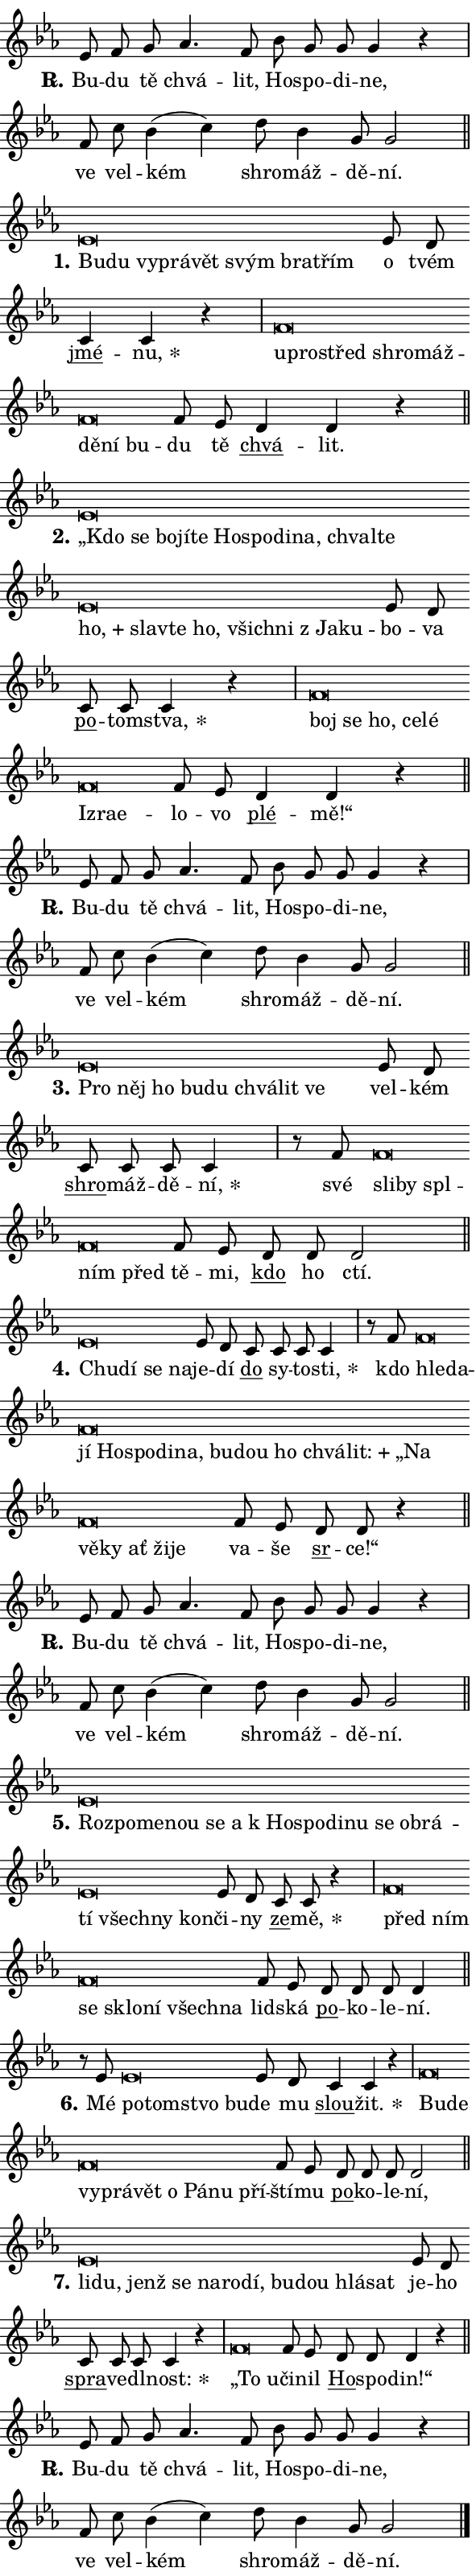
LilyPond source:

\version "2.24.0"
\header { tagline = "" }
\paper {
  indent = 0\cm
  top-margin = 0\cm
  right-margin = 0.13\cm % to fit lyric hyphens
  bottom-margin = 0\cm
  left-margin = 0\cm
  paper-width = 10\cm
  page-breaking = #ly:one-page-breaking
  system-system-spacing.basic-distance = #11
  score-system-spacing.basic-distance = #11
  ragged-last = ##f
}


%% Author: Thomas Morley
%% https://lists.gnu.org/archive/html/lilypond-user/2020-05/msg00002.html
#(define (line-position grob)
"Returns position of @var[grob} in current system:
   @code{'start}, if at first time-step
   @code{'end}, if at last time-step
   @code{'middle} otherwise
"
  (let* ((col (ly:item-get-column grob))
         (ln (ly:grob-object col 'left-neighbor))
         (rn (ly:grob-object col 'right-neighbor))
         (col-to-check-left (if (ly:grob? ln) ln col))
         (col-to-check-right (if (ly:grob? rn) rn col))
         (break-dir-left
           (and
             (ly:grob-property col-to-check-left 'non-musical #f)
             (ly:item-break-dir col-to-check-left)))
         (break-dir-right
           (and
             (ly:grob-property col-to-check-right 'non-musical #f)
             (ly:item-break-dir col-to-check-right))))
        (cond ((eqv? 1 break-dir-left) 'start)
              ((eqv? -1 break-dir-right) 'end)
              (else 'middle))))

#(define (tranparent-at-line-position vctor)
  (lambda (grob)
  "Relying on @code{line-position} select the relevant enry from @var{vctor}.
Used to determine transparency,"
    (case (line-position grob)
      ((end) (not (vector-ref vctor 0)))
      ((middle) (not (vector-ref vctor 1)))
      ((start) (not (vector-ref vctor 2))))))

noteHeadBreakVisibility =
#(define-music-function (break-visibility)(vector?)
"Makes @code{NoteHead}s transparent relying on @var{break-visibility}"
#{
  \override NoteHead.transparent =
    #(tranparent-at-line-position break-visibility)
#})

#(define delete-ledgers-for-transparent-note-heads
  (lambda (grob)
    "Reads whether a @code{NoteHead} is transparent.
If so this @code{NoteHead} is removed from @code{'note-heads} from
@var{grob}, which is supposed to be @code{LedgerLineSpanner}.
As a result ledgers are not printed for this @code{NoteHead}"
    (let* ((nhds-array (ly:grob-object grob 'note-heads))
           (nhds-list
             (if (ly:grob-array? nhds-array)
                 (ly:grob-array->list nhds-array)
                 '()))
           ;; Relies on the transparent-property being done before
           ;; Staff.LedgerLineSpanner.after-line-breaking is executed.
           ;; This is fragile ...
           (to-keep
             (remove
               (lambda (nhd)
                 (ly:grob-property nhd 'transparent #f))
               nhds-list)))
      ;; TODO find a better method to iterate over grob-arrays, similiar
      ;; to filter/remove etc for lists
      ;; For now rebuilt from scratch
      (set! (ly:grob-object grob 'note-heads)  '())
      (for-each
        (lambda (nhd)
          (ly:pointer-group-interface::add-grob grob 'note-heads nhd))
        to-keep))))

squashNotes = {
  \override NoteHead.X-extent = #'(-0.2 . 0.2)
  \override NoteHead.Y-extent = #'(-0.75 . 0)
  \override NoteHead.stencil =
    #(lambda (grob)
       (let ((pos (ly:grob-property grob 'staff-position)))
         (begin
           (if (< pos -7) (display "ERROR: Lower brevis then expected\n") (display ""))
           (if (<= pos -6) ly:text-interface::print ly:note-head::print))))
}
unSquashNotes = {
  \revert NoteHead.X-extent
  \revert NoteHead.Y-extent
  \revert NoteHead.stencil
}

hideNotes = \noteHeadBreakVisibility #begin-of-line-visible
unHideNotes = \noteHeadBreakVisibility #all-visible

% work-around for resetting accidentals
% https://lilypond.org/doc/v2.23/Documentation/notation/displaying-rhythms#unmetered-music
cadenzaMeasure = {
  \cadenzaOff
  \partial 1024 s1024
  \cadenzaOn
}

#(define-markup-command (accent layout props text) (markup?)
  "Underline accented syllable"
  (interpret-markup layout props
    #{\markup \override #'(offset . 4.3) \underline { #text }#}))

responsum = \markup \concat {
  "R" \hspace #-1.05 \path #0.1 #'((moveto 0 0.07) (lineto 0.9 0.8)) \hspace #0.05 "."
}

spaceSize = #0.6828661417322834 % exact space size for TeX Gyre Schola

\layout {
  \context {
    \Staff
    \remove "Time_signature_engraver"
    \override LedgerLineSpanner.after-line-breaking = #delete-ledgers-for-transparent-note-heads
  }
  \context {
    \Lyrics {
      \override LyricSpace.minimum-distance = \spaceSize
      \override LyricText.font-name = #"TeX Gyre Schola"
      \override LyricText.font-size = 1
      \override StanzaNumber.font-name = #"TeX Gyre Schola Bold"
      \override StanzaNumber.font-size = 1
    }
  }
  \context {
    \Score 
    \override NoteHead.text =
      #(lambda (grob) 
        (let ((pos (ly:grob-property grob 'staff-position)))
          #{\markup {
            \combine
              \halign #-0.55 \raise #(if (= pos -6) 0 0.5) \override #'(thickness . 2) \draw-line #'(3.2 . 0)
              \musicglyph "noteheads.sM1"
          }#}))
  }
}

% magnetic-lyrics.ily
%
%   written by
%     Jean Abou Samra <jean@abou-samra.fr>
%     Werner Lemberg <wl@gnu.org>
%
%   adapted by
%     Jiri Hon <jiri.hon@gmail.com>
%
% Version 2022-Apr-15

% https://www.mail-archive.com/lilypond-user@gnu.org/msg149350.html

#(define (Left_hyphen_pointer_engraver context)
   "Collect syllable-hyphen-syllable occurrences in lyrics and store
them in properties.  This engraver only looks to the left.  For
example, if the lyrics input is @code{foo -- bar}, it does the
following.

@itemize @bullet
@item
Set the @code{text} property of the @code{LyricHyphen} grob between
@q{foo} and @q{bar} to @code{foo}.

@item
Set the @code{left-hyphen} property of the @code{LyricText} grob with
text @q{foo} to the @code{LyricHyphen} grob between @q{foo} and
@q{bar}.
@end itemize

Use this auxiliary engraver in combination with the
@code{lyric-@/text::@/apply-@/magnetic-@/offset!} hook."
   (let ((hyphen #f)
         (text #f))
     (make-engraver
      (acknowledgers
       ((lyric-syllable-interface engraver grob source-engraver)
        (set! text grob)))
      (end-acknowledgers
       ((lyric-hyphen-interface engraver grob source-engraver)
        ;(when (not (grob::has-interface grob 'lyric-space-interface))
          (set! hyphen grob)));)
      ((stop-translation-timestep engraver)
       (when (and text hyphen)
         (ly:grob-set-object! text 'left-hyphen hyphen))
       (set! text #f)
       (set! hyphen #f)))))

#(define (lyric-text::apply-magnetic-offset! grob)
   "If the space between two syllables is less than the value in
property @code{LyricText@/.details@/.squash-threshold}, move the right
syllable to the left so that it gets concatenated with the left
syllable.

Use this function as a hook for
@code{LyricText@/.after-@/line-@/breaking} if the
@code{Left_@/hyphen_@/pointer_@/engraver} is active."
   (let ((hyphen (ly:grob-object grob 'left-hyphen #f)))
     (when hyphen
       (let ((left-text (ly:spanner-bound hyphen LEFT)))
         (when (grob::has-interface left-text 'lyric-syllable-interface)
           (let* ((common (ly:grob-common-refpoint grob left-text X))
                  (this-x-ext (ly:grob-extent grob common X))
                  (left-x-ext
                   (begin
                     ;; Trigger magnetism for left-text.
                     (ly:grob-property left-text 'after-line-breaking)
                     (ly:grob-extent left-text common X)))
                  ;; `delta` is the gap width between two syllables.
                  (delta (- (interval-start this-x-ext)
                            (interval-end left-x-ext)))
                  (details (ly:grob-property grob 'details))
                  (threshold (assoc-get 'squash-threshold details 0.2)))
             (when (< delta threshold)
               (let* (;; We have to manipulate the input text so that
                      ;; ligatures crossing syllable boundaries are not
                      ;; disabled.  For languages based on the Latin
                      ;; script this is essentially a beautification.
                      ;; However, for non-Western scripts it can be a
                      ;; necessity.
                      (lt (ly:grob-property left-text 'text))
                      (rt (ly:grob-property grob 'text))
                      (is-space (grob::has-interface hyphen 'lyric-space-interface))
                      (space (if is-space " " ""))
                      (extra-delta (if is-space spaceSize 0))
                      ;; Append new syllable.
                      (ltrt-space (if (and (string? lt) (string? rt))
                                (string-append lt space rt)
                                (make-concat-markup (list lt space rt))))
                      ;; Right-align `ltrt` to the right side.
                      (ltrt-space-markup (grob-interpret-markup
                               grob
                               (make-translate-markup
                                (cons (interval-length this-x-ext) 0)
                                (make-right-align-markup ltrt-space)))))
                 (begin
                   ;; Don't print `left-text`.
                   (ly:grob-set-property! left-text 'stencil #f)
                   ;; Set text and stencil (which holds all collected
                   ;; syllables so far) and shift it to the left.
                   (ly:grob-set-property! grob 'text ltrt-space)
                   (ly:grob-set-property! grob 'stencil ltrt-space-markup)
                   (ly:grob-translate-axis! grob (- (- delta extra-delta)) X))))))))))


#(define (lyric-hyphen::displace-bounds-first grob)
   ;; Make very sure this callback isn't triggered too early.
   (let ((left (ly:spanner-bound grob LEFT))
         (right (ly:spanner-bound grob RIGHT)))
     (ly:grob-property left 'after-line-breaking)
     (ly:grob-property right 'after-line-breaking)
     (ly:lyric-hyphen::print grob)))

squashThreshold = #0.4

\layout {
  \context {
    \Lyrics
    \consists #Left_hyphen_pointer_engraver
    \override LyricText.after-line-breaking =
      #lyric-text::apply-magnetic-offset!
    \override LyricHyphen.stencil = #lyric-hyphen::displace-bounds-first
    \override LyricText.details.squash-threshold = \squashThreshold
    \override LyricHyphen.minimum-distance = 0
    \override LyricHyphen.minimum-length = \squashThreshold
  }
}

squashText = \override LyricText.details.squash-threshold = 9999
unSquashText = \override LyricText.details.squash-threshold = \squashThreshold

leftText = \override LyricText.self-alignment-X = #LEFT
unLeftText = \revert LyricText.self-alignment-X

starOffset = #(lambda (grob) 
                (let ((x_offset (ly:self-alignment-interface::aligned-on-x-parent grob)))
                  (if (= x_offset 0) 0 (+ x_offset 1.2))))

star = #(define-music-function (syllable)(string?)
"Append star separator at the end of a syllable"
#{
  \once \override LyricText.X-offset = #starOffset
  \lyricmode { \markup {
    #syllable
    \override #'((font-name . "TeX Gyre Schola Bold")) \hspace #0.2 \lower #0.65 \larger "*"
  } }
#})

starAccent = #(define-music-function (syllable)(string?)
"Append star separator at the end of a syllable and make accent"
#{
  \once \override LyricText.X-offset = #starOffset
  \lyricmode { \markup {
    \accent #syllable
    \override #'((font-name . "TeX Gyre Schola Bold")) \hspace #0.2 \lower #0.65 \larger "*"
  } }
#})

breath = #(define-music-function (syllable)(string?)
"Append breathing indicator at the end of a syllable"
#{
  \lyricmode { \markup { #syllable "+" } }
#})

optionalBreath = #(define-music-function (syllable)(string?)
"Append optional breathing indicator at the end of a syllable"
#{
  \lyricmode { \markup { #syllable "(+)" } }
#})


\score {
    <<
        \new Voice = "melody" { \cadenzaOn \key es \major \relative { es'8 f g as4. f8 \bar "" bes g g g4 r \cadenzaMeasure \bar "|" f8 c' \bar "" bes4( c) \bar "" d8 bes4 g8 g2 \cadenzaMeasure \bar "||" \break } }
        \new Lyrics \lyricsto "melody" { \lyricmode { \set stanza = \responsum
Bu -- du tě chvá -- lit, Ho -- spo -- di -- ne, ve vel -- kém shro -- máž -- dě -- ní. } }
    >>
    \layout {}
}

\score {
    <<
        \new Voice = "melody" { \cadenzaOn \key es \major \relative { \squashNotes es'\breve*1/16 \hideNotes \breve*1/16 \bar "" \breve*1/16 \bar "" \breve*1/16 \bar "" \breve*1/16 \bar "" \breve*1/16 \bar "" \breve*1/16 \breve*1/16 \bar "" \unHideNotes \unSquashNotes es8 d \bar "" c4 c r \cadenzaMeasure \bar "|" \squashNotes f\breve*1/16 \hideNotes \breve*1/16 \bar "" \breve*1/16 \bar "" \breve*1/16 \bar "" \breve*1/16 \bar "" \breve*1/16 \bar "" \breve*1/16 \breve*1/16 \bar "" \unHideNotes \unSquashNotes f8 es \bar "" d4 d r \cadenzaMeasure \bar "||" \break } }
        \new Lyrics \lyricsto "melody" { \lyricmode { \set stanza = "1."
\leftText Bu -- \squashText du vy -- prá -- vět svým bra -- třím \unLeftText \unSquashText o tvém \markup \accent jmé -- \star nu, \leftText u -- \squashText pro -- střed shro -- máž -- dě -- ní bu -- \unLeftText \unSquashText du tě \markup \accent chvá -- lit. } }
    >>
    \layout {}
}

\score {
    <<
        \new Voice = "melody" { \cadenzaOn \key es \major \relative { \squashNotes es'\breve*1/16 \hideNotes \breve*1/16 \bar "" \breve*1/16 \bar "" \breve*1/16 \bar "" \breve*1/16 \bar "" \breve*1/16 \bar "" \breve*1/16 \bar "" \breve*1/16 \bar "" \breve*1/16 \bar "" \breve*1/16 \bar "" \breve*1/16 \bar "" \breve*1/16 \bar "" \breve*1/16 \bar "" \breve*1/16 \bar "" \breve*1/16 \bar "" \breve*1/16 \bar "" \breve*1/16 \bar "" \breve*1/16 \breve*1/16 \bar "" \unHideNotes \unSquashNotes es8 d \bar "" c c c4 r \cadenzaMeasure \bar "|" \squashNotes f\breve*1/16 \hideNotes \breve*1/16 \bar "" \breve*1/16 \bar "" \breve*1/16 \bar "" \breve*1/16 \bar "" \breve*1/16 \bar "" \breve*1/16 \breve*1/16 \bar "" \unHideNotes \unSquashNotes f8 es \bar "" d4 d r \cadenzaMeasure \bar "||" \break } }
        \new Lyrics \lyricsto "melody" { \lyricmode { \set stanza = "2."
\leftText „Kdo \squashText se bo -- jí -- te Ho -- spo -- di -- na, chval -- te \breath "ho," sla -- vte ho, všich -- ni "z Ja" -- ku -- \unLeftText \unSquashText bo -- va \markup \accent po -- tom -- \star stva, \leftText boj \squashText se ho, ce -- lé Iz -- ra -- e -- \unLeftText \unSquashText lo -- vo \markup \accent plé -- mě!“ } }
    >>
    \layout {}
}

\score {
    <<
        \new Voice = "melody" { \cadenzaOn \key es \major \relative { es'8 f g as4. f8 \bar "" bes g g g4 r \cadenzaMeasure \bar "|" f8 c' \bar "" bes4( c) \bar "" d8 bes4 g8 g2 \cadenzaMeasure \bar "||" \break } }
        \new Lyrics \lyricsto "melody" { \lyricmode { \set stanza = \responsum
Bu -- du tě chvá -- lit, Ho -- spo -- di -- ne, ve vel -- kém shro -- máž -- dě -- ní. } }
    >>
    \layout {}
}

\score {
    <<
        \new Voice = "melody" { \cadenzaOn \key es \major \relative { \squashNotes es'\breve*1/16 \hideNotes \breve*1/16 \bar "" \breve*1/16 \bar "" \breve*1/16 \bar "" \breve*1/16 \bar "" \breve*1/16 \bar "" \breve*1/16 \breve*1/16 \bar "" \unHideNotes \unSquashNotes es8 d \bar "" c c c c4 \cadenzaMeasure \bar "|" r8 f8 \squashNotes f\breve*1/16 \hideNotes \breve*1/16 \bar "" \breve*1/16 \bar "" \breve*1/16 \breve*1/16 \bar "" \unHideNotes \unSquashNotes f8 es \bar "" d8 d d2 \cadenzaMeasure \bar "||" \break } }
        \new Lyrics \lyricsto "melody" { \lyricmode { \set stanza = "3."
\leftText Pro \squashText něj ho bu -- du chvá -- lit ve \unLeftText \unSquashText vel -- kém \markup \accent shro -- máž -- dě -- \star ní, své \leftText sli -- \squashText by spl -- ním před \unLeftText \unSquashText tě -- mi, \markup \accent kdo ho ctí. } }
    >>
    \layout {}
}

\score {
    <<
        \new Voice = "melody" { \cadenzaOn \key es \major \relative { \squashNotes es'\breve*1/16 \hideNotes \breve*1/16 \bar "" \breve*1/16 \breve*1/16 \bar "" \unHideNotes \unSquashNotes es8 d \bar "" c c c c4 \cadenzaMeasure \bar "|" r8 f8 \squashNotes f\breve*1/16 \hideNotes \breve*1/16 \bar "" \breve*1/16 \bar "" \breve*1/16 \bar "" \breve*1/16 \bar "" \breve*1/16 \bar "" \breve*1/16 \bar "" \breve*1/16 \bar "" \breve*1/16 \bar "" \breve*1/16 \bar "" \breve*1/16 \bar "" \breve*1/16 \bar "" \breve*1/16 \bar "" \breve*1/16 \bar "" \breve*1/16 \bar "" \breve*1/16 \bar "" \breve*1/16 \breve*1/16 \bar "" \unHideNotes \unSquashNotes f8 es \bar "" d8 d r4 \cadenzaMeasure \bar "||" \break } }
        \new Lyrics \lyricsto "melody" { \lyricmode { \set stanza = "4."
\leftText Chu -- \squashText dí se na -- \unLeftText \unSquashText je -- dí \markup \accent do sy -- to -- \star sti, kdo \leftText hle -- \squashText da -- jí Ho -- spo -- di -- na, bu -- dou ho chvá -- \breath "lit:" „Na vě -- ky ať ži -- je \unLeftText \unSquashText va -- še \markup \accent sr -- ce!“ } }
    >>
    \layout {}
}

\score {
    <<
        \new Voice = "melody" { \cadenzaOn \key es \major \relative { es'8 f g as4. f8 \bar "" bes g g g4 r \cadenzaMeasure \bar "|" f8 c' \bar "" bes4( c) \bar "" d8 bes4 g8 g2 \cadenzaMeasure \bar "||" \break } }
        \new Lyrics \lyricsto "melody" { \lyricmode { \set stanza = \responsum
Bu -- du tě chvá -- lit, Ho -- spo -- di -- ne, ve vel -- kém shro -- máž -- dě -- ní. } }
    >>
    \layout {}
}

\score {
    <<
        \new Voice = "melody" { \cadenzaOn \key es \major \relative { \squashNotes es'\breve*1/16 \hideNotes \breve*1/16 \bar "" \breve*1/16 \bar "" \breve*1/16 \bar "" \breve*1/16 \bar "" \breve*1/16 \bar "" \breve*1/16 \bar "" \breve*1/16 \bar "" \breve*1/16 \bar "" \breve*1/16 \bar "" \breve*1/16 \bar "" \breve*1/16 \bar "" \breve*1/16 \bar "" \breve*1/16 \bar "" \breve*1/16 \bar "" \breve*1/16 \breve*1/16 \bar "" \unHideNotes \unSquashNotes es8 d \bar "" c8 c r4 \cadenzaMeasure \bar "|" \squashNotes f\breve*1/16 \hideNotes \breve*1/16 \bar "" \breve*1/16 \bar "" \breve*1/16 \bar "" \breve*1/16 \bar "" \breve*1/16 \breve*1/16 \bar "" \unHideNotes \unSquashNotes f8 es \bar "" d d d d4 \cadenzaMeasure \bar "||" \break } }
        \new Lyrics \lyricsto "melody" { \lyricmode { \set stanza = "5."
\leftText Roz -- \squashText po -- me -- nou se a "k Ho" -- spo -- di -- nu se ob -- rá -- tí všech -- ny kon -- \unLeftText \unSquashText či -- ny \markup \accent ze -- \star mě, \leftText před \squashText ním se sklo -- ní všech -- na \unLeftText \unSquashText lid -- ská \markup \accent po -- ko -- le -- ní. } }
    >>
    \layout {}
}

\score {
    <<
        \new Voice = "melody" { \cadenzaOn \key es \major \relative { r8 es'8 \squashNotes es\breve*1/16 \hideNotes \breve*1/16 \bar "" \breve*1/16 \breve*1/16 \bar "" \unHideNotes \unSquashNotes es8 d \bar "" c4 c r \cadenzaMeasure \bar "|" \squashNotes f\breve*1/16 \hideNotes \breve*1/16 \bar "" \breve*1/16 \bar "" \breve*1/16 \bar "" \breve*1/16 \bar "" \breve*1/16 \bar "" \breve*1/16 \bar "" \breve*1/16 \breve*1/16 \bar "" \unHideNotes \unSquashNotes f8 es \bar "" d d d d2 \cadenzaMeasure \bar "||" \break } }
        \new Lyrics \lyricsto "melody" { \lyricmode { \set stanza = "6."
Mé \leftText po -- \squashText tom -- stvo bu -- \unLeftText \unSquashText de mu \markup \accent slou -- \star žit. \leftText Bu -- \squashText de vy -- prá -- vět o Pá -- nu pří -- \unLeftText \unSquashText ští -- mu \markup \accent po -- ko -- le -- ní, } }
    >>
    \layout {}
}

\score {
    <<
        \new Voice = "melody" { \cadenzaOn \key es \major \relative { \squashNotes es'\breve*1/16 \hideNotes \breve*1/16 \bar "" \breve*1/16 \bar "" \breve*1/16 \bar "" \breve*1/16 \bar "" \breve*1/16 \bar "" \breve*1/16 \bar "" \breve*1/16 \bar "" \breve*1/16 \bar "" \breve*1/16 \breve*1/16 \bar "" \unHideNotes \unSquashNotes es8 d \bar "" c c c c4 r \cadenzaMeasure \bar "|" \squashNotes f\breve*1/16 \hideNotes \breve*1/16 \bar "" \unHideNotes \unSquashNotes f8 es \bar "" d d d4 r \cadenzaMeasure \bar "||" \break } }
        \new Lyrics \lyricsto "melody" { \lyricmode { \set stanza = "7."
\leftText li -- \squashText du, jenž se na -- ro -- dí, bu -- dou hlá -- sat \unLeftText \unSquashText je -- ho \markup \accent spra -- ve -- dl -- \star nost: \leftText „To \squashText u -- \unLeftText \unSquashText či -- nil \markup \accent Ho -- spo -- din!“ } }
    >>
    \layout {}
}

\score {
    <<
        \new Voice = "melody" { \cadenzaOn \key es \major \relative { es'8 f g as4. f8 \bar "" bes g g g4 r \cadenzaMeasure \bar "|" f8 c' \bar "" bes4( c) \bar "" d8 bes4 g8 g2 \cadenzaMeasure \bar "||" \break } \bar "|." }
        \new Lyrics \lyricsto "melody" { \lyricmode { \set stanza = \responsum
Bu -- du tě chvá -- lit, Ho -- spo -- di -- ne, ve vel -- kém shro -- máž -- dě -- ní. } }
    >>
    \layout {}
}
